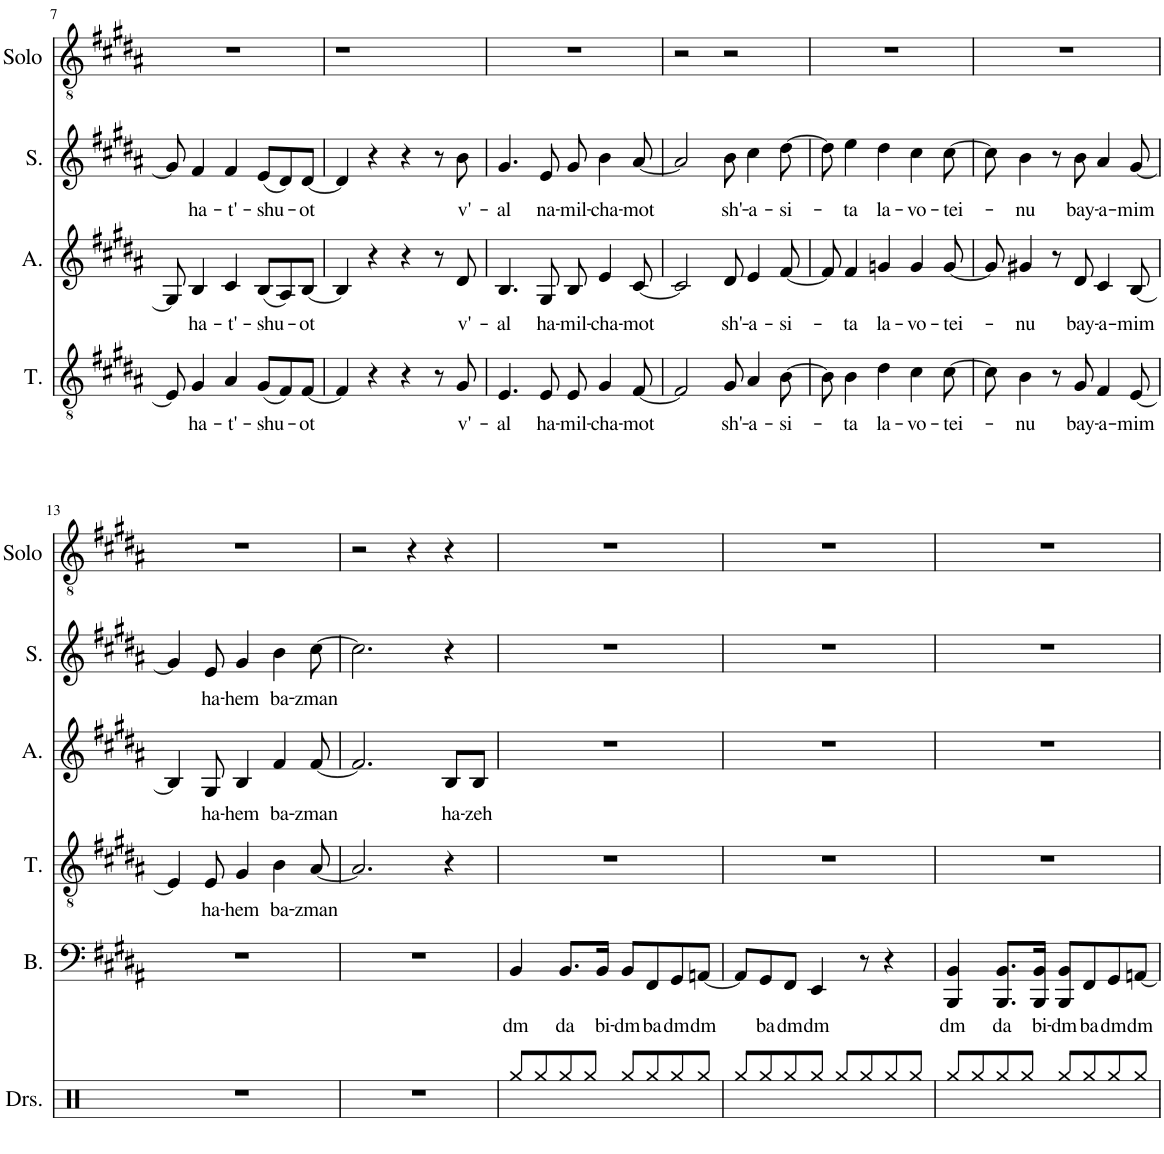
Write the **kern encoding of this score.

**kern	**text	**kern	**text	**kern	**text	**kern	**text
*part4	*part4	*part3	*part3	*part2	*part2	*part1	*part1
*staff4	*staff4	*staff3	*staff3	*staff2	*staff2	*staff1	*staff1
*I"Bass	*	*I"Tenor	*	*I"Alto	*	*I"Soprano	*
*I'B.	*	*I'T.	*	*I'A.	*	*I'S.	*
!!LO:PB:g=z
*clefF4	*	*clefGv2	*	*clefG2	*	*clefG2	*
*k[f#c#g#d#a#]	*	*k[f#c#g#d#a#]	*	*k[f#c#g#d#a#]	*	*k[f#c#g#d#a#]	*
*M4/4	*	*M4/4	*	*M4/4	*	*M4/4	*
=7	=7	=7	=7	=7	=7	=7	=7
1r	.	8E/]	.	8G#/]	.	8g#/]	.
!	!	!	!LO:LY:b	!	!LO:LY:b	!	!LO:LY:b
.	.	4G#/	ha-	4B/	ha-	4f#/	ha-
!	!	!	!LO:LY:b	!	!LO:LY:b	!	!LO:LY:b
.	.	4A#/	-t'-	4c#/	-t'-	4f#/	-t'-
!	!	!	!LO:LY:b	!	!LO:LY:b	!	!LO:LY:b
.	.	(8G#/L	-shu-	(8B/L	-shu-	(8e/L	-shu-
.	.	8F#/)	.	8A#/)	.	8d#/)	.
!	!	!	!LO:LY:b	!	!LO:LY:b	!	!LO:LY:b
.	.	[8F#/J	-ot	[8B/J	-ot	[8d#/J	-ot
=8	=8	=8	=8	=8	=8	=8	=8
1r	.	4F#/]	.	4B/]	.	4d#/]	.
.	.	4r	.	4r	.	4r	.
.	.	4r	.	4r	.	4r	.
.	.	8r	.	8r	.	8r	.
!	!	!	!LO:LY:b	!	!LO:LY:b	!	!LO:LY:b
.	.	8G#/	v'-	8d#/	v'-	8b\	v'-
=9	=9	=9	=9	=9	=9	=9	=9
!	!	!	!LO:LY:b	!	!LO:LY:b	!	!LO:LY:b
1r	.	4.E/	-al	4.B/	-al	4.g#/	-al
!	!	!	!LO:LY:b	!	!LO:LY:b	!	!LO:LY:b
.	.	8E/	ha-	8G#/	ha-	8e/	na-
!	!	!	!LO:LY:b	!	!LO:LY:b	!	!LO:LY:b
.	.	8E/	-mil-	8B/	-mil-	8g#/	-mil-
!	!	!	!LO:LY:b	!	!LO:LY:b	!	!LO:LY:b
.	.	4G#/	-cha-	4e/	-cha-	4b\	-cha-
!	!	!	!LO:LY:b	!	!LO:LY:b	!	!LO:LY:b
.	.	[8F#/	-mot	[8c#/	-mot	[8a#/	-mot
=10	=10	=10	=10	=10	=10	=10	=10
1r	.	2F#/]	.	2c#/]	.	2a#/]	.
!	!	!	!LO:LY:b	!	!LO:LY:b	!	!LO:LY:b
.	.	8G#/	sh'-	8d#/	sh'-	8b\	sh'-
!	!	!	!LO:LY:b	!	!LO:LY:b	!	!LO:LY:b
.	.	4A#/	-a-	4e/	-a-	4cc#\	-a-
!	!	!	!LO:LY:b	!	!LO:LY:b	!	!LO:LY:b
.	.	[8B\	-si-	[8f#/	-si-	[8dd#\	-si-
=11	=11	=11	=11	=11	=11	=11	=11
1r	.	8B\]	.	8f#/]	.	8dd#\]	.
!	!	!	!LO:LY:b	!	!LO:LY:b	!	!LO:LY:b
.	.	4B\	-ta	4f#/	-ta	4ee\	-ta
!	!	!	!LO:LY:b	!	!LO:LY:b	!	!LO:LY:b
.	.	4d#\	la-	4gn/	la-	4dd#\	la-
!	!	!	!LO:LY:b	!	!LO:LY:b	!	!LO:LY:b
.	.	4c#\	-vo-	4g/	-vo-	4cc#\	-vo-
!	!	!	!LO:LY:b	!	!LO:LY:b	!	!LO:LY:b
.	.	[8c#\	-tei-	[8g/	-tei-	[8cc#\	-tei-
=12	=12	=12	=12	=12	=12	=12	=12
1r	.	8c#\]	.	8g/]	.	8cc#\]	.
!	!	!	!LO:LY:b	!	!LO:LY:b	!	!LO:LY:b
.	.	4B\	-nu	4g#X/	-nu	4b\	-nu
.	.	8r	.	8r	.	8r	.
!	!	!	!LO:LY:b	!	!LO:LY:b	!	!LO:LY:b
.	.	8G#/	bay-	8d#/	bay-	8b\	bay-
!	!	!	!LO:LY:b	!	!LO:LY:b	!	!LO:LY:b
.	.	4F#/	-a-	4c#/	-a-	4a#/	-a-
!	!	!	!LO:LY:b	!	!LO:LY:b	!	!LO:LY:b
.	.	[8E/	-mim	[8B/	-mim	[8g#/	-mim
!!LO:LB:g=z
=13	=13	=13	=13	=13	=13	=13	=13
1r	.	4E/]	.	4B/]	.	4g#/]	.
!	!	!	!LO:LY:b	!	!LO:LY:b	!	!LO:LY:b
.	.	8E/	ha-	8G#/	ha-	8e/	ha-
!	!	!	!LO:LY:b	!	!LO:LY:b	!	!LO:LY:b
.	.	4G#/	-hem	4B/	-hem	4g#/	-hem
!	!	!	!LO:LY:b	!	!LO:LY:b	!	!LO:LY:b
.	.	4B\	ba-	4f#/	ba-	4b\	ba-
!	!	!	!LO:LY:b	!	!LO:LY:b	!	!LO:LY:b
.	.	[8A#/	-zman	[8f#/	-zman	[8cc#\	-zman
=14	=14	=14	=14	=14	=14	=14	=14
1r	.	2.A#/]	.	2.f#/]	.	2.cc#\]	.
!	!	!	!	!	!LO:LY:b	!	!
.	.	4r	.	8B/L	ha-	4r	.
!	!	!	!	!	!LO:LY:b	!	!
.	.	.	.	8B/J	-zeh	.	.
=15	=15	=15	=15	=15	=15	=15	=15
!	!LO:LY:b	!	!	!	!	!	!
4BB/	dm	1r	.	1r	.	1r	.
!	!LO:LY:b	!	!	!	!	!	!
8.BB/L	da	.	.	.	.	.	.
!	!LO:LY:b	!	!	!	!	!	!
16BB/Jk	bi-	.	.	.	.	.	.
!	!LO:LY:b	!	!	!	!	!	!
8BB/L	-dm	.	.	.	.	.	.
!	!LO:LY:b	!	!	!	!	!	!
8FF#/	ba	.	.	.	.	.	.
!	!LO:LY:b	!	!	!	!	!	!
8GG#/	dm	.	.	.	.	.	.
!	!LO:LY:b	!	!	!	!	!	!
[8AAn/J	dm	.	.	.	.	.	.
=16	=16	=16	=16	=16	=16	=16	=16
8AA/L]	.	1r	.	1r	.	1r	.
!	!LO:LY:b	!	!	!	!	!	!
8GG#/	ba	.	.	.	.	.	.
!	!LO:LY:b	!	!	!	!	!	!
8FF#/J	dm	.	.	.	.	.	.
!	!LO:LY:b	!	!	!	!	!	!
4EE/	dm	.	.	.	.	.	.
8r	.	.	.	.	.	.	.
4r	.	.	.	.	.	.	.
=17	=17	=17	=17	=17	=17	=17	=17
!	!LO:LY:b	!	!	!	!	!	!
4BBB/ 4BB/	dm	1r	.	1r	.	1r	.
!	!LO:LY:b	!	!	!	!	!	!
8.BBB/ 8.BB/L	da	.	.	.	.	.	.
!	!LO:LY:b	!	!	!	!	!	!
16BBB/ 16BB/Jk	bi-	.	.	.	.	.	.
!	!LO:LY:b	!	!	!	!	!	!
8BBB/ 8BB/L	-dm	.	.	.	.	.	.
!	!LO:LY:b	!	!	!	!	!	!
8FF#/	ba	.	.	.	.	.	.
!	!LO:LY:b	!	!	!	!	!	!
8GG#/	dm	.	.	.	.	.	.
!	!LO:LY:b	!	!	!	!	!	!
[8AAn/J	dm	.	.	.	.	.	.
=	=	=	=	=	=	=	=
*-	*-	*-	*-	*-	*-	*-	*-
